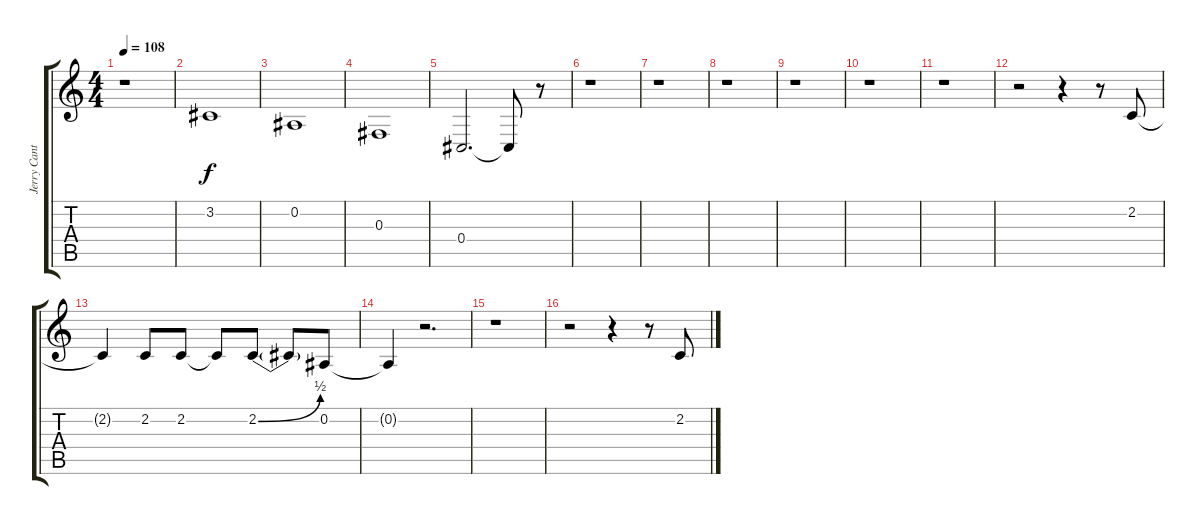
\track ("Jerry Cantrell - Backing Vocals" "Jerry Cant") {instrument tremolostrings}
\staff {score tabs}
\tuning (Eb4 Bb3 Gb3 Db3 Ab2 Eb2) {hide}
\ts (4 4)
\tempo 108
\clef g2
\ks c
r.1{dy f} |
3.2.1 |
0.2.1 |
0.3.1 |
0.4.2{d} 0.4{t}.8 r.8 |
r.1 |
r.1 |
r.1 |
r.1 |
r.1 |
r.1 |
r.2 r.4 r.8 2.2.8 |
2.2{t}.4 2.2.8 2.2.8 2.2{t}.8 2.2{be (bend 0 0 60 2)}.8 2.2{t}.8 0.2.8 |
0.2{t}.4 r.2{d} |
r.1 |
r.2 r.4 r.8 2.2.8
